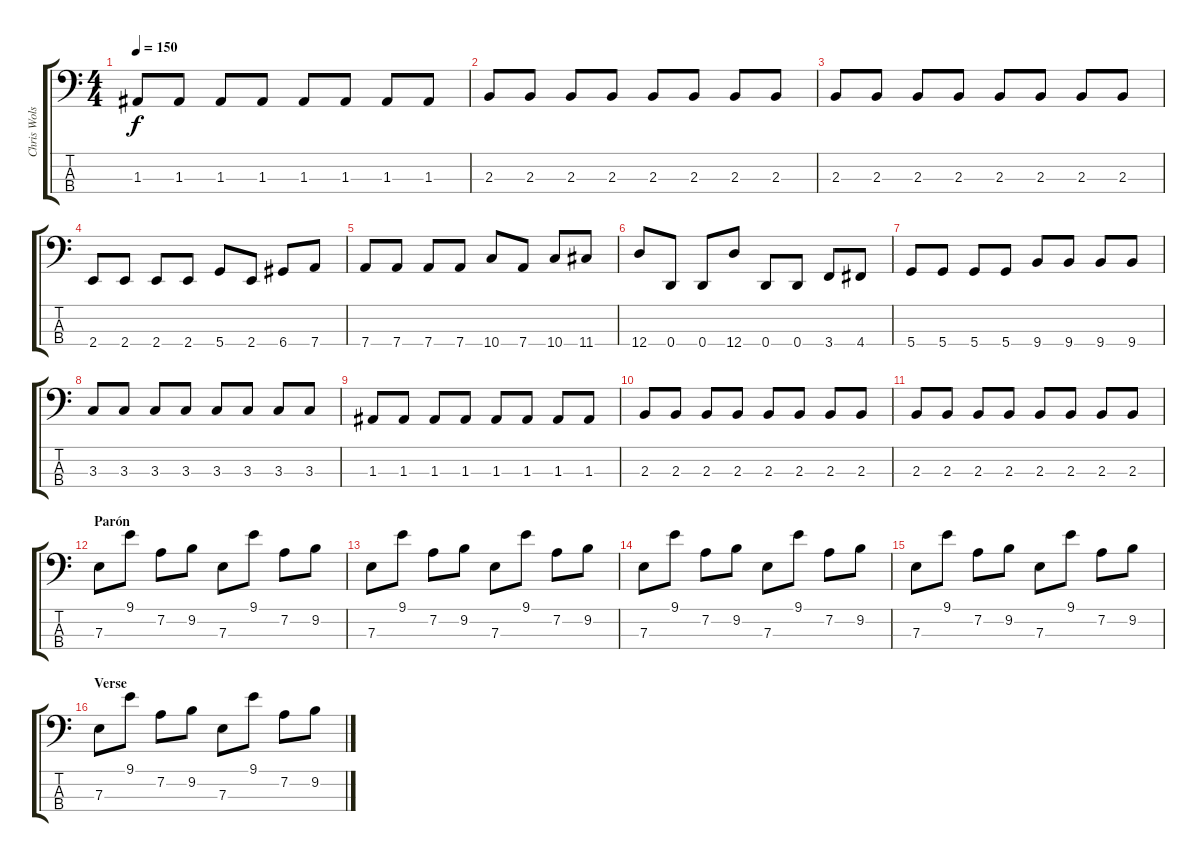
\track ("Chris Wolstenholme" "Chris Wols") {instrument fretlessbass}
\staff {score tabs}
\tuning (G2 D2 A1 D1) {hide}
\ts (4 4)
\tempo 150
\clef f4
\ks c
1.3.8{dy f} 1.3.8 1.3.8 1.3.8 1.3.8 1.3.8 1.3.8 1.3.8 |
2.3.8 2.3.8 2.3.8 2.3.8 2.3.8 2.3.8 2.3.8 2.3.8 |
2.3.8 2.3.8 2.3.8 2.3.8 2.3.8 2.3.8 2.3.8 2.3.8 |
2.4.8 2.4.8 2.4.8 2.4.8 5.4.8 2.4.8 6.4.8 7.4.8 |
7.4.8 7.4.8 7.4.8 7.4.8 10.4.8 7.4.8 10.4.8 11.4.8 |
12.4.8 0.4.8 0.4.8 12.4.8 0.4.8 0.4.8 3.4.8 4.4.8 |
5.4.8 5.4.8 5.4.8 5.4.8 9.4.8 9.4.8 9.4.8 9.4.8 |
3.3.8 3.3.8 3.3.8 3.3.8 3.3.8 3.3.8 3.3.8 3.3.8 |
1.3.8 1.3.8 1.3.8 1.3.8 1.3.8 1.3.8 1.3.8 1.3.8 |
2.3.8 2.3.8 2.3.8 2.3.8 2.3.8 2.3.8 2.3.8 2.3.8 |
2.3.8 2.3.8 2.3.8 2.3.8 2.3.8 2.3.8 2.3.8 2.3.8 |
\section ("" "Parón")
7.3.8 9.1.8 7.2.8 9.2.8 7.3.8 9.1.8 7.2.8 9.2.8 |
7.3.8 9.1.8 7.2.8 9.2.8 7.3.8 9.1.8 7.2.8 9.2.8 |
7.3.8 9.1.8 7.2.8 9.2.8 7.3.8 9.1.8 7.2.8 9.2.8 |
7.3.8 9.1.8 7.2.8 9.2.8 7.3.8 9.1.8 7.2.8 9.2.8 |
\section ("" "Verse")
7.3.8 9.1.8 7.2.8 9.2.8 7.3.8 9.1.8 7.2.8 9.2.8
